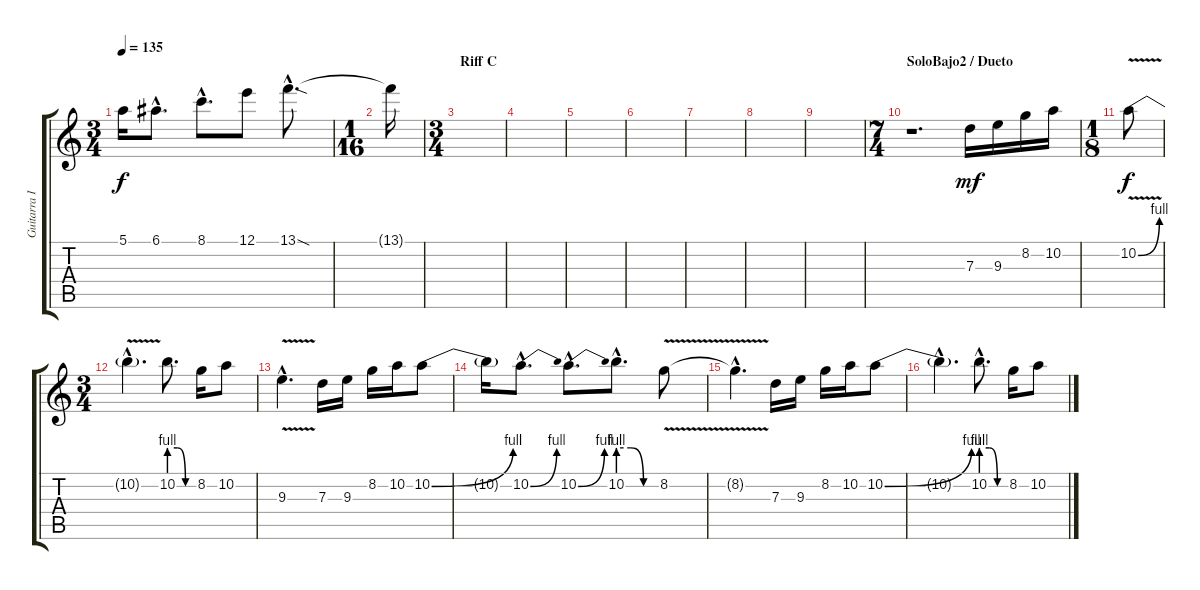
\track ("Guitarra IV" "Guitarra I") {instrument distortionguitar}
\staff {score tabs}
\tuning (E4 B3 G3 D3 A2 E2) {hide}
\ts (3 4)
\tempo 135
\clef g2
\ks c
5.1{t}.16{dy f} 6.1{hac}.8{d} 8.1{hac}.8{d} 12.1.8 13.1{sod hac}.8{d} |
\ts (1 16)
13.1{t}.16 |
\ts (3 4)
\section ("" "Riff C")
|
|
|
|
|
|
|
\ts (7 4)
\section ("" "SoloBajo2 / Dueto")
r.1{d} 7.3.16{dy mf} 9.3.16 8.2.16 10.2.16 |
\ts (1 8)
10.2{be (bend 0 0 60 4) v}.8{dy f} |
\ts (3 4)
10.2{hac t}.4{d} 10.2{be (custom 0 4 20 4 40 0 60 0)}.8{d} 8.2.16 10.2.8 |
9.3{v hac}.4{d} 7.3.16 9.3.16 8.2.16 10.2.16 10.2{be (bend 0 0 60 4)}.8 |
10.2{t}.16 10.2{be (bend 0 0 60 4) hac}.8{d} 10.2{be (bend 0 0 60 4) hac}.8{d} 10.2{be (custom 0 4 20 4 40 0 60 0) hac}.8{d} 8.2{v}.8 |
8.2{hac t}.4{d} 7.3.16 9.3.16 8.2.16 10.2.16 10.2{be (bend 0 0 60 4)}.8 |
10.2{hac t}.4{d} 10.2{be (custom 0 4 20 4 40 0 60 0) hac}.8{d} 8.2.16 10.2.8
